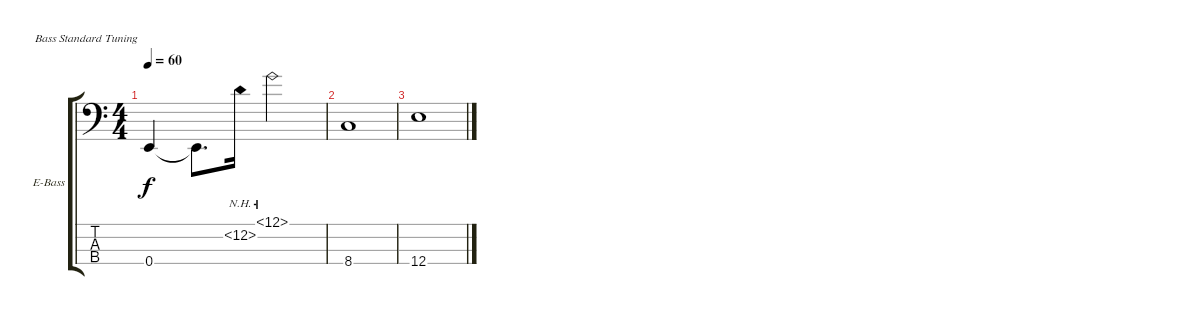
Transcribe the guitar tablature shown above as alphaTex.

\defaultSystemsLayout 4
\bracketExtendMode groupsimilarinstruments
\firstSystemTrackNameOrientation horizontal
\otherSystemsTrackNameOrientation horizontal
\track ("Electric Bass" "E-Bass") {instrument electricbassfinger}
\staff {score tabs}
\tuning (G2 D2 A1 E1)
\ts (4 4)
\tempo 60
\clef f4
\scale
0.333333
\ks c
0.4.4{dy f} 0.4{t}.8{d} 12.2{nh}.16 12.1{nh}.2 |
8.4.1 |
12.4.1
